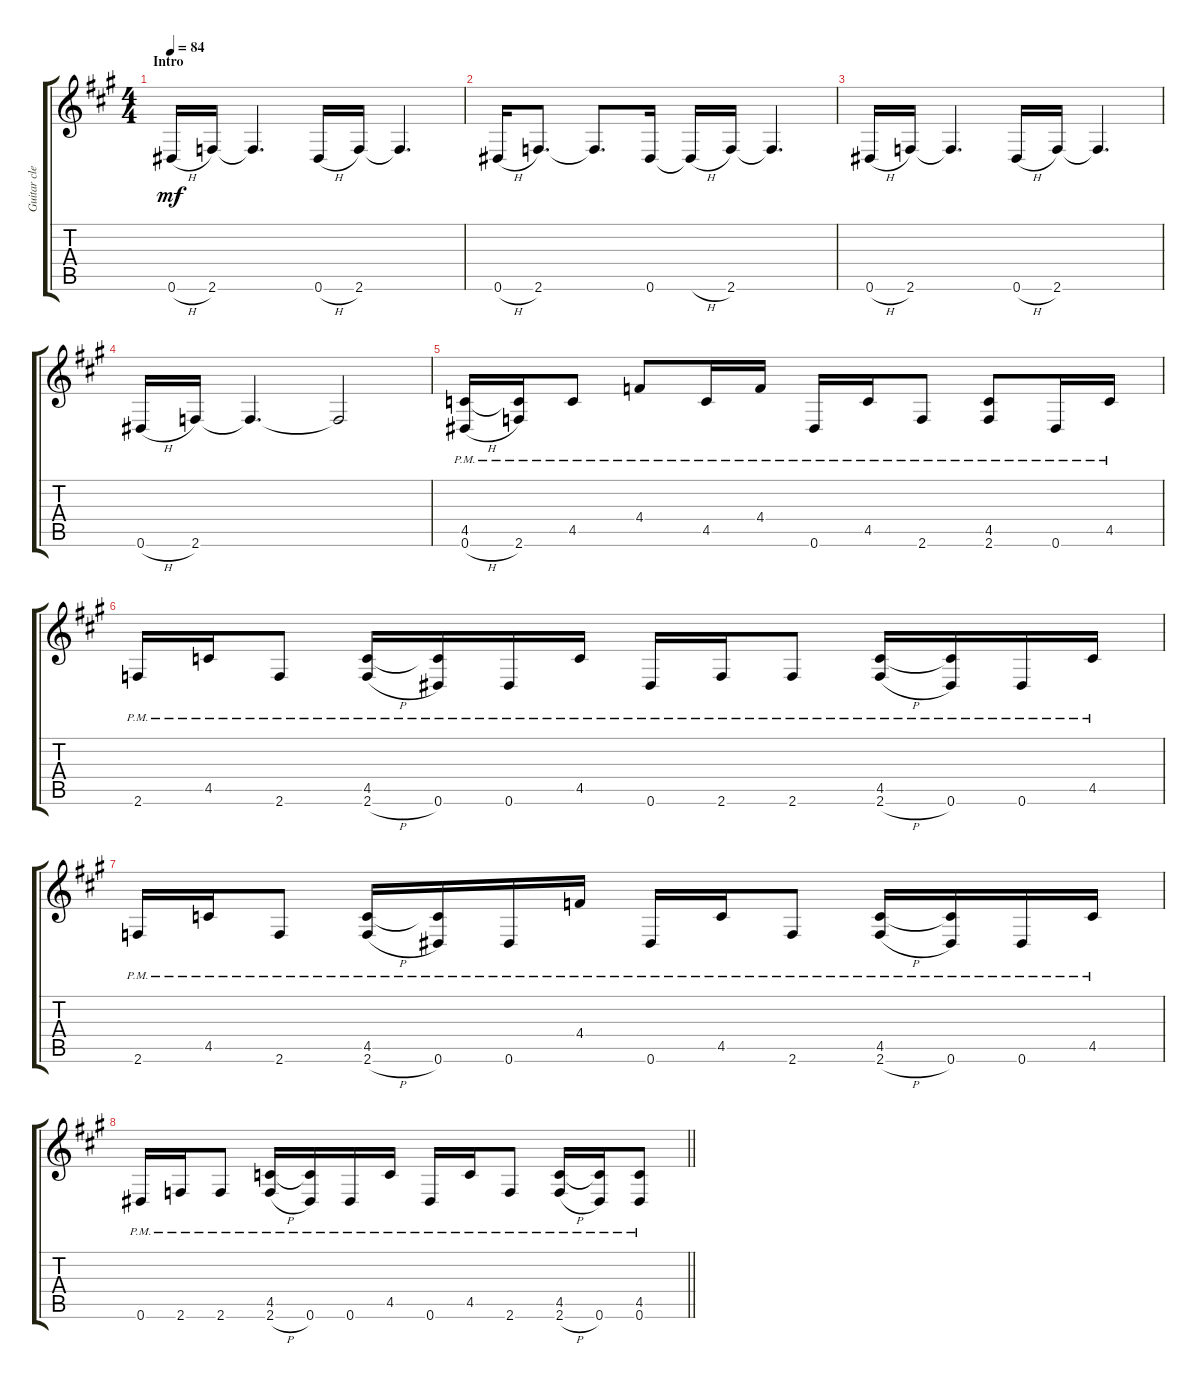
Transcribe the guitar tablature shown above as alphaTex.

\track ("Guitar clean" "Guitar cle") {instrument electricguitarclean}
\staff {score tabs}
\tuning (Eb4 Bb3 Gb3 Db3 Ab2 Eb2) {hide}
\ts (4 4)
\section ("" "Intro")
\tempo 84
\clef g2
\ks a
0.6{h}.16{dy mf instrument electricguitarclean} 2.6.16 2.6{t}.4{d} 0.6{h}.16 2.6.16 2.6{t}.4{d} |
0.6{h}.16 2.6.8{d} 2.6{t}.8{d} 0.6.16 0.6{h t}.16 2.6.16 2.6{t}.4{d} |
0.6{h}.16 2.6.16 2.6{t}.4{d} 0.6{h}.16 2.6.16 2.6{t}.4{d} |
0.6{h}.16 2.6.16 2.6{t}.4{d} 2.6{t}.2 |
(4.5{pm} 0.6{h pm}).16 (4.5{t} 2.6{pm}).16 4.5{pm}.8 4.4{pm}.8 4.5{pm}.16 4.4{pm}.16 0.6{pm}.16 4.5{pm}.16 2.6{pm}.8 (4.5{pm} 2.6{pm}).8 0.6{pm}.16 4.5{pm}.16 |
2.6{pm}.16 4.5{pm}.16 2.6{pm}.8 (4.5{pm} 2.6{h pm}).16 (4.5{t} 0.6{pm}).16 0.6{pm}.16 4.5{pm}.16 0.6{pm}.16 2.6{pm}.16 2.6{pm}.8 (4.5{pm} 2.6{h pm}).16 (4.5{t} 0.6{pm}).16 0.6{pm}.16 4.5{pm}.16 |
2.6{pm}.16 4.5{pm}.16 2.6{pm}.8 (4.5{pm} 2.6{h pm}).16 (4.5{t} 0.6{pm}).16 0.6{pm}.16 4.4{pm}.16 0.6{pm}.16 4.5{pm}.16 2.6{pm}.8 (4.5{pm} 2.6{h pm}).16 (4.5{t} 0.6{pm}).16 0.6{pm}.16 4.5{pm}.16 |
\barLineRight lightlight
0.6{pm}.16 2.6{pm}.16 2.6{pm}.8 (4.5{pm} 2.6{h pm}).16 (4.5{t} 0.6{pm}).16 0.6{pm}.16 4.5{pm}.16 0.6{pm}.16 4.5{pm}.16 2.6{pm}.8 (4.5{pm} 2.6{h pm}).16 (4.5{t} 0.6{pm}).16 (4.5{pm} 0.6{pm}).8
